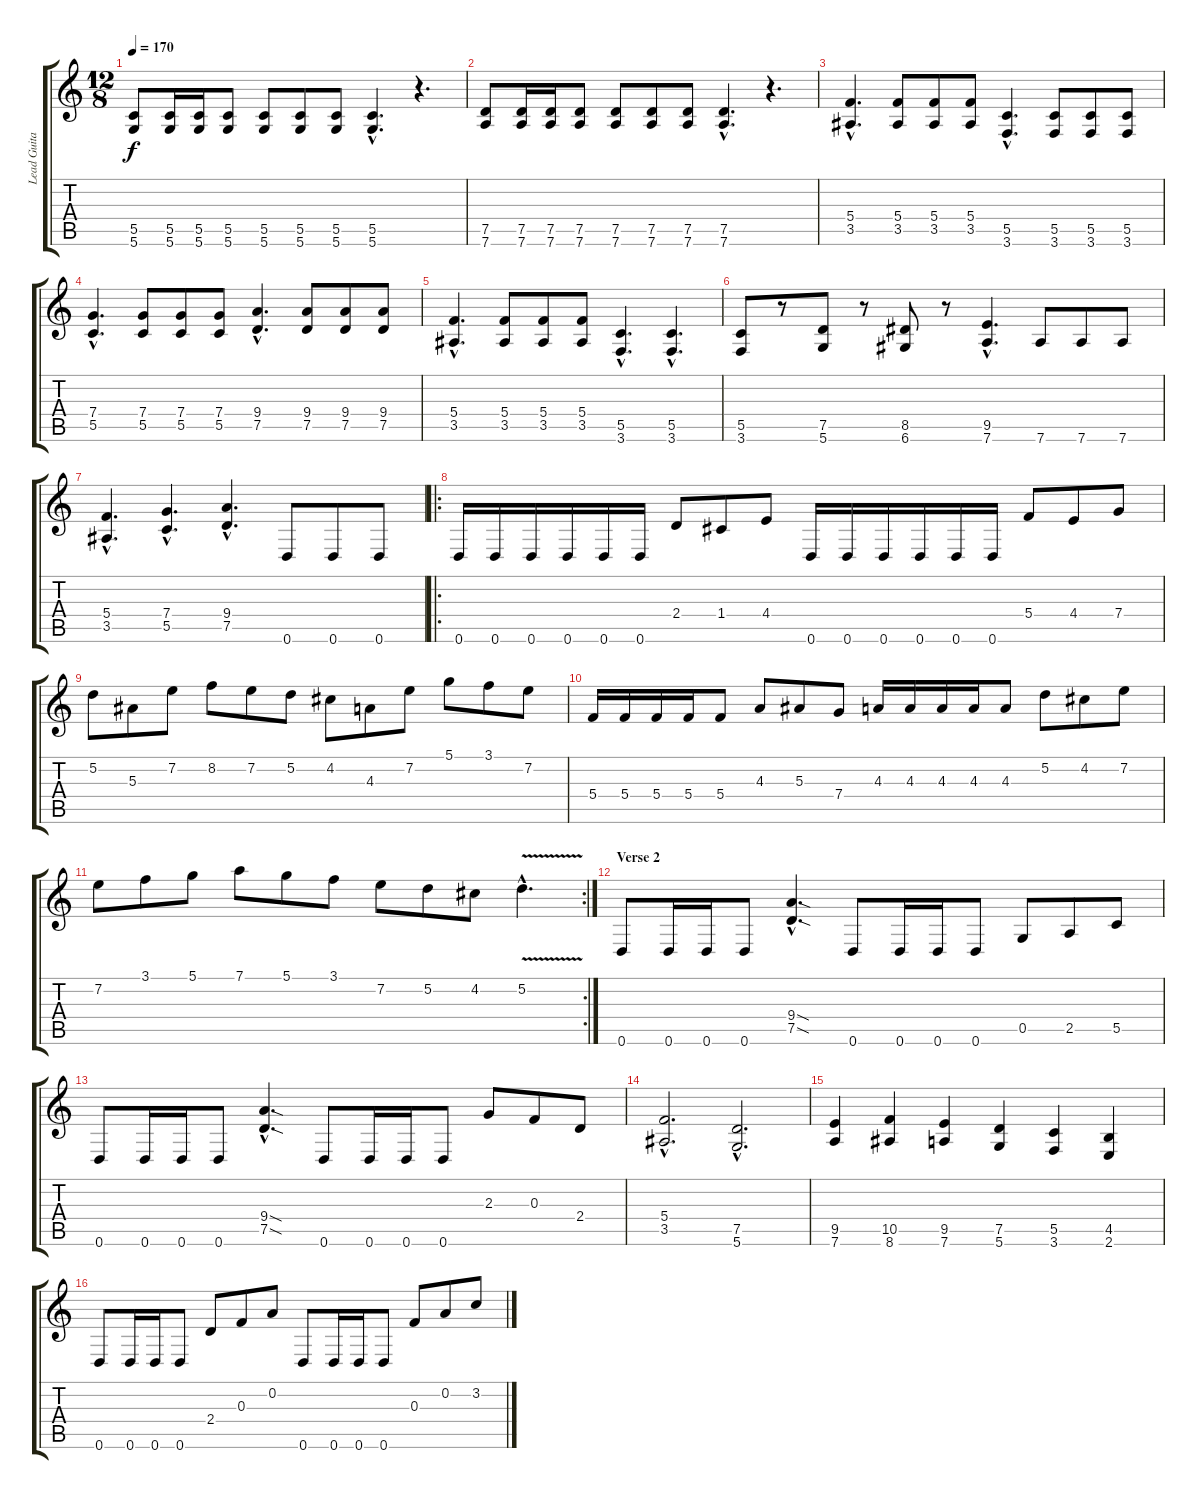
\track ("Lead Guitar" "Lead Guita") {instrument distortionguitar}
\staff {score tabs}
\tuning (D4 A3 F3 C3 G2 D2) {hide}
\ts (12 8)
\tempo 170
\clef g2
\ks c
(5.5 5.6).8{dy f} (5.5 5.6).16 (5.5 5.6).16 (5.5 5.6).8 (5.5 5.6).8 (5.5 5.6).8 (5.5 5.6).8 (5.5{hac} 5.6{hac}).4{d} r.4{d} |
(7.5 7.6).8 (7.5 7.6).16 (7.5 7.6).16 (7.5 7.6).8 (7.5 7.6).8 (7.5 7.6).8 (7.5 7.6).8 (7.5{hac} 7.6{hac}).4{d} r.4{d} |
(5.4{hac} 3.5{hac}).4{d} (5.4 3.5).8 (5.4 3.5).8 (5.4 3.5).8 (5.5{hac} 3.6{hac}).4{d} (5.5 3.6).8 (5.5 3.6).8 (5.5 3.6).8 |
(7.4{hac} 5.5{hac}).4{d} (7.4 5.5).8 (7.4 5.5).8 (7.4 5.5).8 (9.4{hac} 7.5{hac}).4{d} (9.4 7.5).8 (9.4 7.5).8 (9.4 7.5).8 |
(5.4{hac} 3.5{hac}).4{d} (5.4 3.5).8 (5.4 3.5).8 (5.4 3.5).8 (5.5{hac} 3.6{hac}).4{d} (5.5{hac} 3.6{hac}).4{d} |
(5.5 3.6).8 r.8 (7.5 5.6).8 r.8 (8.5 6.6).8 r.8 (9.5{hac} 7.6{hac}).4{d} 7.6.8 7.6.8 7.6.8 |
(5.4{hac} 3.5{hac}).4{d} (7.4{hac} 5.5{hac}).4{d} (9.4{hac} 7.5{hac}).4{d} 0.6.8 0.6.8 0.6.8 |
\ro
0.6.16 0.6.16 0.6.16 0.6.16 0.6.16 0.6.16 2.4.8 1.4.8 4.4.8 0.6.16 0.6.16 0.6.16 0.6.16 0.6.16 0.6.16 5.4.8 4.4.8 7.4.8 |
5.2.8 5.3.8 7.2.8 8.2.8 7.2.8 5.2.8 4.2.8 4.3.8 7.2.8 5.1.8 3.1.8 7.2.8 |
5.4.16 5.4.16 5.4.16 5.4.16 5.4.8 4.3.8 5.3.8 7.4.8 4.3.16 4.3.16 4.3.16 4.3.16 4.3.8 5.2.8 4.2.8 7.2.8 |
\rc 2
7.2.8 3.1.8 5.1.8 7.1.8 5.1.8 3.1.8 7.2.8 5.2.8 4.2.8 5.2{v hac}.4{d} |
\section ("" "Verse 2")
0.6.8 0.6.16 0.6.16 0.6.8 (9.4{sod hac} 7.5{sod hac}).4{d} 0.6.8 0.6.16 0.6.16 0.6.8 0.5.8 2.5.8 5.5.8 |
0.6.8 0.6.16 0.6.16 0.6.8 (9.4{sod hac} 7.5{sod hac}).4{d} 0.6.8 0.6.16 0.6.16 0.6.8 2.3.8 0.3.8 2.4.8 |
(5.4{hac} 3.5{hac}).2{d} (7.5{hac} 5.6{hac}).2{d} |
(9.5 7.6).4 (10.5 8.6).4 (9.5 7.6).4 (7.5 5.6).4 (5.5 3.6).4 (4.5 2.6).4 |
0.6.8 0.6.16 0.6.16 0.6.8 2.4.8 0.3.8 0.2.8 0.6.8 0.6.16 0.6.16 0.6.8 0.3.8 0.2.8 3.2.8
